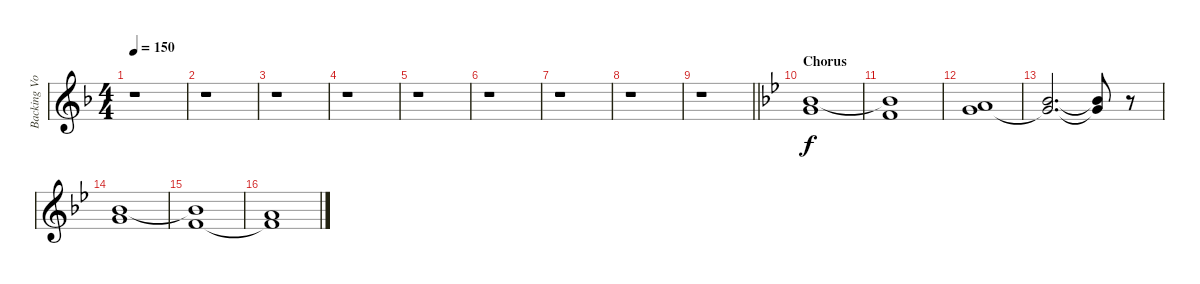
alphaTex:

\track ("Backing Vocals" "Backing Vo") {instrument violin}
\staff {score}
\tuning (E4 B3 G3 D3 A2 E2) {hide}
\ts (4 4)
\tempo 150
\clef g2
\ks dminor
r.1{dy f} |
r.1 |
r.1 |
r.1 |
r.1 |
r.1 |
r.1 |
r.1 |
\barLineRight lightlight
r.1 |
\section ("" "Chorus")
\ks gminor
(6.1 8.2).1 |
(6.1{t} 6.2).1 |
(5.1 8.2).1 |
(6.1 8.2{t}).2{d} (6.1{t} 8.2{t}).8 r.8 |
(6.1 8.2).1 |
(6.1{t} 6.2).1 |
(5.1 6.2{t}).1
